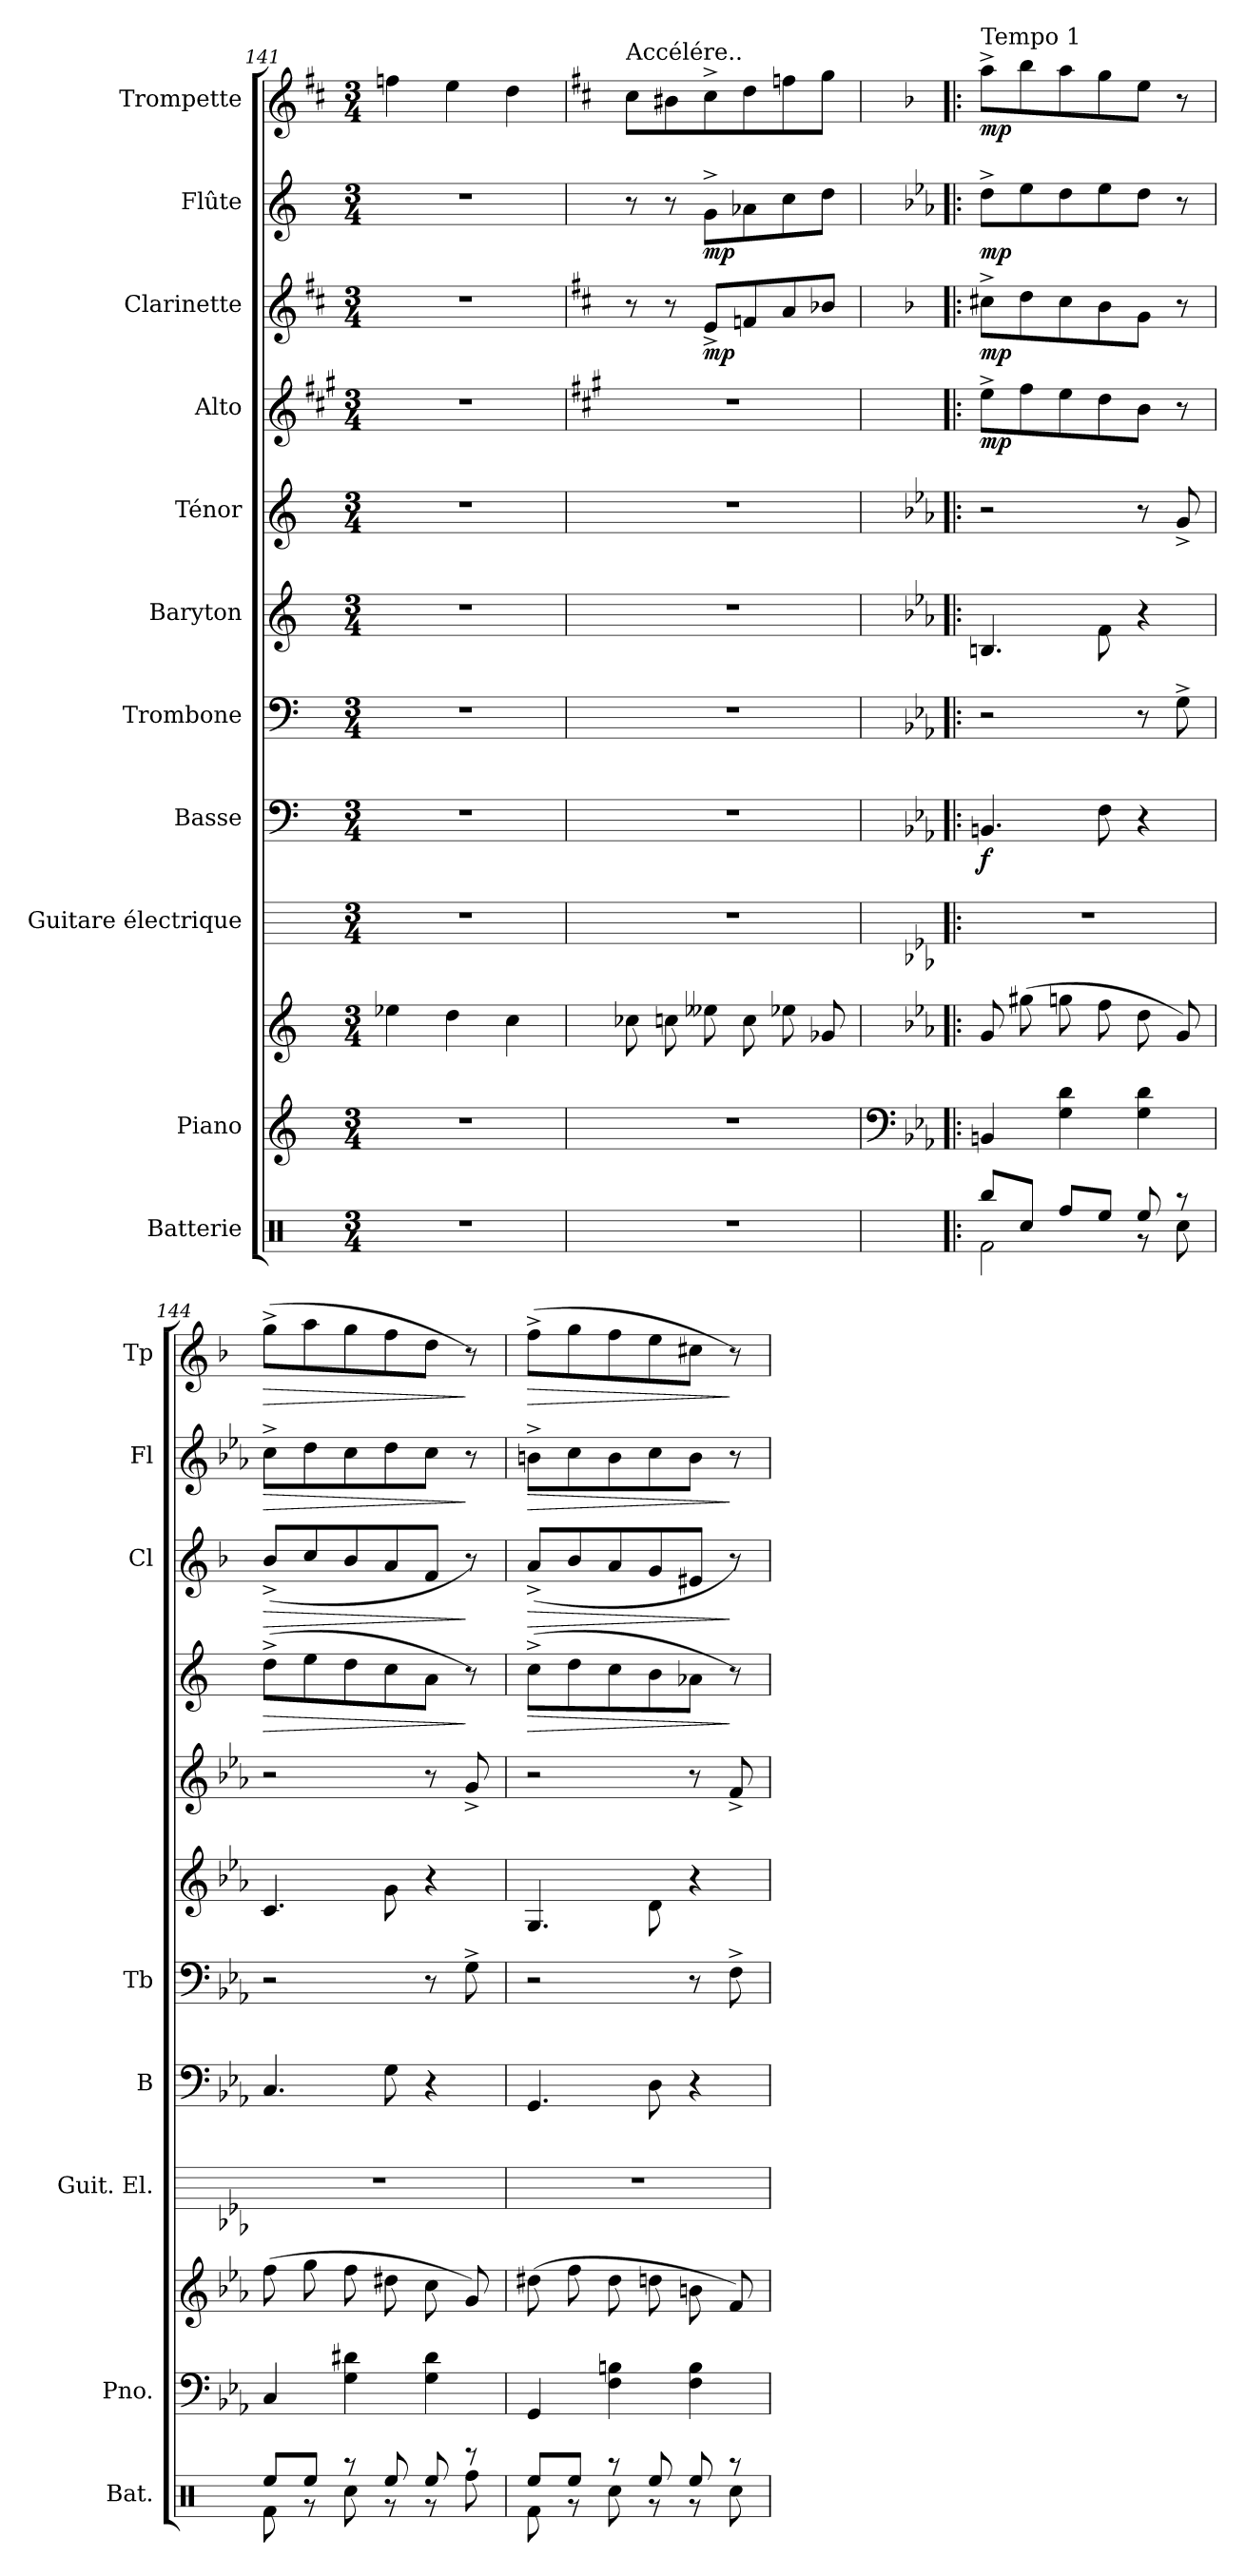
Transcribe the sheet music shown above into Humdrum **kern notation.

**kern	**kern	**kern	**kern	**kern	**dynam	**kern	**kern	**kern	**kern	**dynam	**kern	**dynam	**kern	**dynam	**kern	**dynam
*part11	*part10	*part10	*part9	*part8	*part8	*part7	*part6	*part5	*part4	*part4	*part3	*part3	*part2	*part2	*part1	*part1
*staff12	*staff11	*staff10	*staff9	*staff8	*staff8	*staff7	*staff6	*staff5	*staff4	*staff4	*staff3	*staff3	*staff2	*staff2	*staff1	*staff1
*I"Batterie	*I"Piano	*	*I"Guitare électrique	*I"Basse	*	*I"Trombone	*I"Baryton	*I"Ténor	*I"Alto	*	*I"Clarinette	*	*I"Flûte	*	*I"Trompette	*
*I'Bat.	*I'Pno.	*	*I'Guit. El.	*I'B	*	*I'Tb	*	*	*	*	*I'Cl	*	*I'Fl	*	*I'Tp	*
*clefX	*clefG2	*clefG2	*	*clefF4	*	*clefF4	*clefG2	*clefG2	*clefG2	*	*clefG2	*	*clefG2	*	*clefG2	*
*	*	*	*	*ITrd7c12	*	*	*ITrd12c21	*ITrd8c14	*ITrd5c9	*	*ITrd1c2	*	*	*	*ITrd1c2	*
*k[]	*k[]	*k[]	*k[]	*k[]	*	*k[]	*k[]	*k[]	*k[]	*	*k[]	*	*k[]	*	*k[]	*
*M3/4	*M3/4	*M3/4	*M3/4	*M3/4	*	*M3/4	*M3/4	*M3/4	*M3/4	*	*M3/4	*	*M3/4	*	*M3/4	*
*MM130	*MM130	*MM130	*MM130	*MM130	*	*MM130	*MM130	*MM130	*MM130	*	*MM130	*	*MM130	*	*MM130	*
=141	=141	=141	=141	=141	=141	=141	=141	=141	=141	=141	=141	=141	=141	=141	=141	=141
2.r	2.r	4ee-X\	2.r	2.r	.	2.r	2.r	2.r	2.r	.	2.r	.	2.r	.	4ee-X\	.
.	.	4dd\	.	.	.	.	.	.	.	.	.	.	.	.	4dd\	.
.	.	4cc\	.	.	.	.	.	.	.	.	.	.	.	.	4cc\	.
=142	=142	=142	=142	=142	=142	=142	=142	=142	=142	=142	=142	=142	=142	=142	=142	=142
*	*k[]	*k[]	*k[]	*k[]	*	*k[]	*k[]	*k[]	*k[]	*	*k[]	*	*k[]	*	*k[]	*
*	*	*	*	*	*	*	*	*	*	*	*	*	*	*	*MM140	*
!	!	!	!	!	!	!	!	!	!	!	!	!	!	!	!LO:TX:a:t=Accélére..	!
2.r	2.r	8cc-X\	2.r	2.r	.	2.r	2.r	2.r	2.r	.	8r	.	8r	.	8b\L	.
.	.	8ccn\	.	.	.	.	.	.	.	.	8r	.	8r	.	8a#X\	.
*	*	*	*	*	*	*	*	*	*	*	*	*	*	*	*MM162	*
!	!	!	!	!	!	!	!	!	!	!	!	!LO:DY:b	!	!LO:DY:b	!	!
.	.	8ee--X\	.	.	.	.	.	.	.	.	8d^/L	mp	8g^\L	mp	8b^\	.
.	.	8cc\	.	.	.	.	.	.	.	.	8e-X/	.	8a-X\	.	8cc\	.
.	.	8ee-X\	.	.	.	.	.	.	.	.	8g/	.	8cc\	.	8ee-X\	.
.	.	8g-X/	.	.	.	.	.	.	.	.	8a-X/J	.	8dd\J	.	8ff\J	.
=143!|:	=143!|:	=143!|:	=143!|:	=143!|:	=143!|:	=143!|:	=143!|:	=143!|:	=143!|:	=143!|:	=143!|:	=143!|:	=143!|:	=143!|:	=143!|:	=143!|:
!!LO:REH:place=s1:a:fs=14:t=J
*	*clefF4	*	*	*	*	*	*	*	*	*	*	*	*	*	*	*
*	*k[b-e-a-]	*k[b-e-a-]	*k[b-e-a-]	*k[b-e-a-]	*	*k[b-e-a-]	*k[b-e-a-]	*k[b-e-a-]	*k[b-e-a-]	*	*k[b-e-a-]	*	*k[b-e-a-]	*	*k[b-e-a-]	*
*	*	*	*	*	*	*	*	*	*	*	*	*	*	*	*MM172	*
*^	*	*	*	*	*	*	*	*	*	*	*	*	*	*	*	*
!	!	!	!	!	!	!	!	!	!	!	!	!	!	!	!	!LO:TX:a:t=Tempo 1	!
!	!	!	!	!	!	!LO:DY:b	!	!	!	!	!LO:DY:b	!	!LO:DY:b	!	!LO:DY:b	!	!LO:DY:b
8Rbb/L	2Rf\	4BBn/	8g/	2.r	4.BBBn/	f	2r	4.BBn/	2r	8g^\L	mp	8bn^\L	mp	8dd^\L	mp	8gg^\L	mp
8Rcc/J	.	.	(>8gg#X\	.	.	.	.	.	.	8a-\	.	8cc\	.	8ee-\	.	8aa-\	.
8Rff/L	.	4G\ 4d\	8ggn\	.	.	.	.	.	.	8g\	.	8b\	.	8dd\	.	8gg\	.
8Ree/J	.	.	8ff\	.	8FF\	.	.	8F\	.	8f\	.	8a-\	.	8ee-\	.	8ff\	.
8Ree/	8r	4G\ 4d\	8dd\	.	4r	.	8r	4r	8r	8d\J	.	8f\J	.	8dd\J	.	8dd\J	.
8r	8Rcc\	.	8g/)	.	.	.	8G^\	.	8G^/	8r	.	8r	.	8r	.	8r	.
!!LO:PB:g=z
=144	=144	=144	=144	=144	=144	=144	=144	=144	=144	=144	=144	=144	=144	=144	=144	=144	=144
!	!	!	!	!	!	!	!	!	!	!	!LO:HP:b	!	!LO:HP:b	!	!LO:HP:b	!	!LO:HP:b
8Ree/L	8Rf\	4C/	(>8ff\	2.r	4.CC/	.	2r	4.C/	2r	(>8f^\L	>	(<8a-^/L	>	8cc^\L	>	(>8ff^\L	>
8Ree/J	8r	.	8gg\	.	.	.	.	.	.	8g\	.	8b-/	.	8dd\	.	8gg\	.
8r	8Rcc\	4G\ 4d#X\	8ff\	.	.	.	.	.	.	8f\	.	8a-/	.	8cc\	.	8ff\	.
8Ree/	8r	.	8dd#X\	.	8GG\	.	.	8G\	.	8e-\	.	8g/	.	8dd\	.	8ee-\	.
8Ree/	8r	4G\ 4d#\	8cc\	.	4r	.	8r	4r	8r	8c\J	.	8e-/J	.	8cc\J	.	8cc\J	.
8r	8Rff\	.	8g/)	.	.	.	8G^\	.	8G^/	8r)	]	8r)	]	8r	]	8r)	]
=145	=145	=145	=145	=145	=145	=145	=145	=145	=145	=145	=145	=145	=145	=145	=145	=145	=145
!	!	!	!	!	!	!	!	!	!	!	!LO:HP:b	!	!LO:HP:b	!	!LO:HP:b	!	!LO:HP:b
8Ree/L	8Rf\	4GG/	(>8dd#X\	2.r	4.GGG/	.	2r	4.GG/	2r	(>8e-^\L	>	(<8g^/L	>	8bn^\L	>	(>8ee-^\L	>
8Ree/J	8r	.	8ff\	.	.	.	.	.	.	8f\	.	8a-/	.	8cc\	.	8ff\	.
8r	8Rcc\	4F\ 4Bn\	8dd#\	.	.	.	.	.	.	8e-\	.	8g/	.	8b\	.	8ee-\	.
8Ree/	8r	.	8ddn\	.	8DD\	.	.	8D\	.	8d\	.	8f/	.	8cc\	.	8dd\	.
8Ree/	8r	4F\ 4B\	8bn\	.	4r	.	8r	4r	8r	8c-X\J	.	8d#X/J	.	8b\J	.	8bn\J	.
8r	8Rcc\	.	8f/)	.	.	.	8F^\	.	8F^/	8r)	]	8r)	]	8r	]	8r)	]
*v	*v	*	*	*	*	*	*	*	*	*	*	*	*	*	*	*	*
=	=	=	=	=	=	=	=	=	=	=	=	=	=	=	=	=
*-	*-	*-	*-	*-	*-	*-	*-	*-	*-	*-	*-	*-	*-	*-	*-	*-
